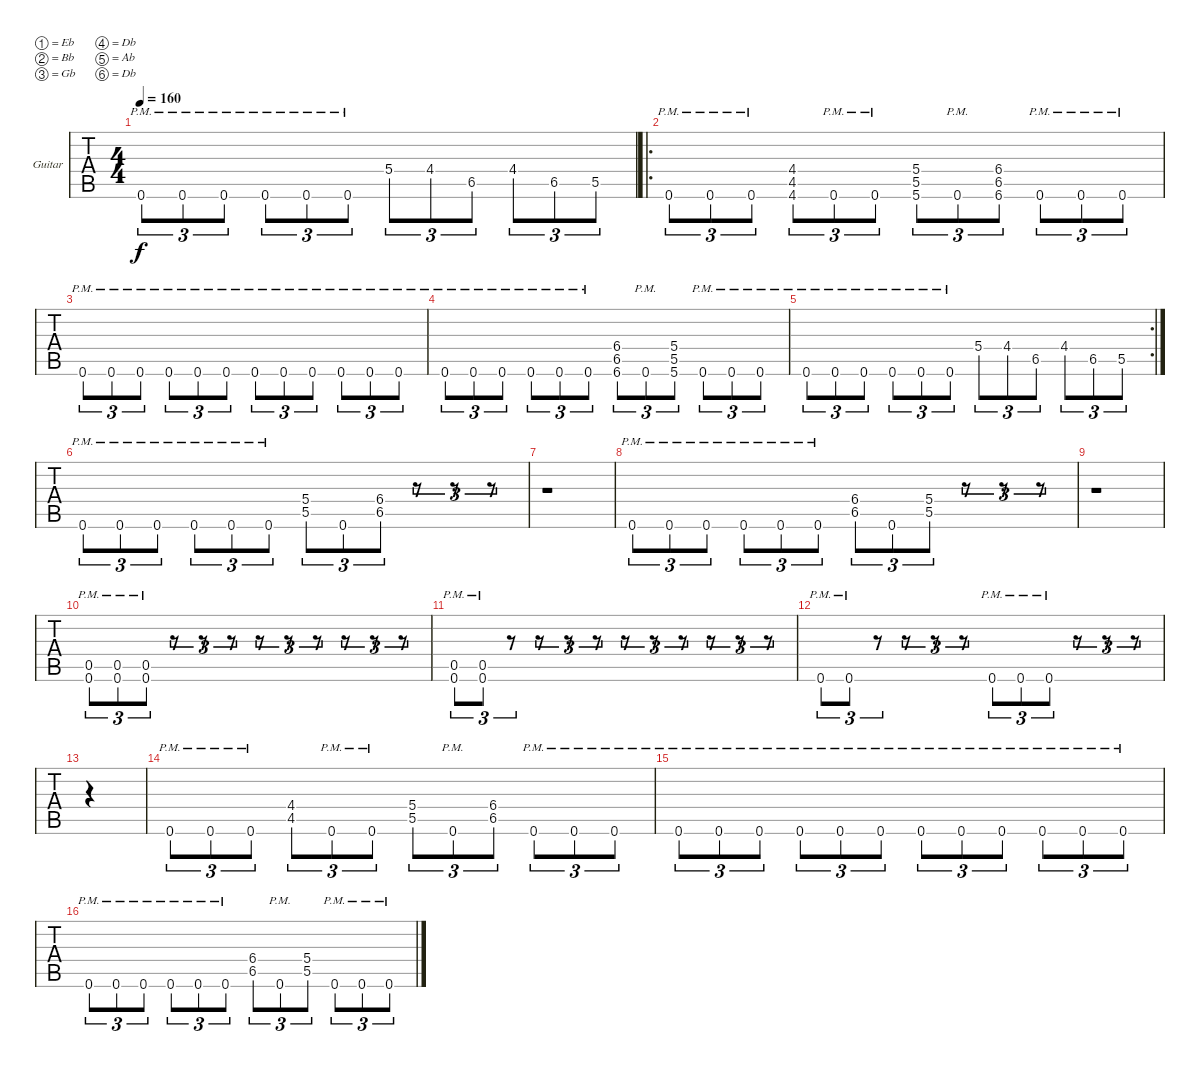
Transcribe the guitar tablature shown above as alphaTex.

\bracketExtendMode groupsimilarinstruments
\firstSystemTrackNameOrientation horizontal
\otherSystemsTrackNameOrientation horizontal
\track ("Sidnei" "Guitar") {instrument distortionguitar}
\staff {tabs}
\tuning (Eb4 Bb3 Gb3 Db3 Ab2 Db2)
\ts (4 4)
\tempo 160
\clef g2
\ks c
0.6{pm acc #}.8{tu (3 2) dy f} 0.6{pm acc #}.8{tu (3 2)} 0.6{pm acc #}.8{tu (3 2)} 0.6{pm acc #}.8{tu (3 2)} 0.6{pm acc #}.8{tu (3 2)} 0.6{pm acc #}.8{tu (3 2)} 5.4{acc #}.8{tu (3 2)} 4.4.8{tu (3 2)} 6.5.8{tu (3 2)} 4.4.8{tu (3 2)} 6.5.8{tu (3 2)} 5.5{acc #}.8{tu (3 2)} |
\ro
0.6{pm acc #}.8{tu (3 2)} 0.6{pm acc #}.8{tu (3 2)} 0.6{pm acc #}.8{tu (3 2)} (4.4 4.5 4.6).8{tu (3 2)} 0.6{pm acc #}.8{tu (3 2)} 0.6{pm acc #}.8{tu (3 2)} (5.4{acc #} 5.5{acc #} 5.6{acc #}).8{tu (3 2)} 0.6{pm acc #}.8{tu (3 2)} (6.4 6.5 6.6).8{tu (3 2)} 0.6{pm acc #}.8{tu (3 2)} 0.6{pm acc #}.8{tu (3 2)} 0.6{pm acc #}.8{tu (3 2)} |
0.6{pm acc #}.8{tu (3 2)} 0.6{pm acc #}.8{tu (3 2)} 0.6{pm acc #}.8{tu (3 2)} 0.6{pm acc #}.8{tu (3 2)} 0.6{pm acc #}.8{tu (3 2)} 0.6{pm acc #}.8{tu (3 2)} 0.6{pm acc #}.8{tu (3 2)} 0.6{pm acc #}.8{tu (3 2)} 0.6{pm acc #}.8{tu (3 2)} 0.6{pm acc #}.8{tu (3 2)} 0.6{pm acc #}.8{tu (3 2)} 0.6{pm acc #}.8{tu (3 2)} |
0.6{pm acc #}.8{tu (3 2)} 0.6{pm acc #}.8{tu (3 2)} 0.6{pm acc #}.8{tu (3 2)} 0.6{pm acc #}.8{tu (3 2)} 0.6{pm acc #}.8{tu (3 2)} 0.6{pm acc #}.8{tu (3 2)} (6.4 6.5 6.6).8{tu (3 2)} 0.6{pm acc #}.8{tu (3 2)} (5.4{acc #} 5.5{acc #} 5.6{acc #}).8{tu (3 2)} 0.6{pm acc #}.8{tu (3 2)} 0.6{pm acc #}.8{tu (3 2)} 0.6{pm acc #}.8{tu (3 2)} |
\rc 2
0.6{pm acc #}.8{tu (3 2)} 0.6{pm acc #}.8{tu (3 2)} 0.6{pm acc #}.8{tu (3 2)} 0.6{pm acc #}.8{tu (3 2)} 0.6{pm acc #}.8{tu (3 2)} 0.6{pm acc #}.8{tu (3 2)} 5.4{acc #}.8{tu (3 2)} 4.4.8{tu (3 2)} 6.5.8{tu (3 2)} 4.4.8{tu (3 2)} 6.5.8{tu (3 2)} 5.5{acc #}.8{tu (3 2)} |
0.6{pm acc #}.8{tu (3 2)} 0.6{pm acc #}.8{tu (3 2)} 0.6{pm acc #}.8{tu (3 2)} 0.6{pm acc #}.8{tu (3 2)} 0.6{pm acc #}.8{tu (3 2)} 0.6{pm acc #}.8{tu (3 2)} (5.4{acc #} 5.5{acc #}).8{tu (3 2)} 0.6{acc #}.8{tu (3 2)} (6.4 6.5).8{tu (3 2)} r.8{tu (3 2)} r.8{tu (3 2)} r.8{tu (3 2)} |
r.1 |
0.6{pm acc #}.8{tu (3 2)} 0.6{pm acc #}.8{tu (3 2)} 0.6{pm acc #}.8{tu (3 2)} 0.6{pm acc #}.8{tu (3 2)} 0.6{pm acc #}.8{tu (3 2)} 0.6{pm acc #}.8{tu (3 2)} (6.4 6.5).8{tu (3 2)} 0.6{acc #}.8{tu (3 2)} (5.4{acc #} 5.5{acc #}).8{tu (3 2)} r.8{tu (3 2)} r.8{tu (3 2)} r.8{tu (3 2)} |
r.1 |
(0.6{pm acc #} 0.5{pm acc #}).8{tu (3 2)} (0.6{pm acc #} 0.5{pm acc #}).8{tu (3 2)} (0.6{pm acc #} 0.5{pm acc #}).8{tu (3 2)} r.8{tu (3 2)} r.8{tu (3 2)} r.8{tu (3 2)} r.8{tu (3 2)} r.8{tu (3 2)} r.8{tu (3 2)} r.8{tu (3 2)} r.8{tu (3 2)} r.8{tu (3 2)} |
(0.6{pm acc #} 0.5{pm acc #}).8{tu (3 2)} (0.6{pm acc #} 0.5{pm acc #}).8{tu (3 2)} r.8{tu (3 2)} r.8{tu (3 2)} r.8{tu (3 2)} r.8{tu (3 2)} r.8{tu (3 2)} r.8{tu (3 2)} r.8{tu (3 2)} r.8{tu (3 2)} r.8{tu (3 2)} r.8{tu (3 2)} |
0.6{pm acc #}.8{tu (3 2)} 0.6{pm acc #}.8{tu (3 2)} r.8{tu (3 2)} r.8{tu (3 2)} r.8{tu (3 2)} r.8{tu (3 2)} 0.6{pm acc #}.8{tu (3 2)} 0.6{pm acc #}.8{tu (3 2)} 0.6{pm acc #}.8{tu (3 2)} r.8{tu (3 2)} r.8{tu (3 2)} r.8{tu (3 2)} |
|
0.6{pm acc #}.8{tu (3 2)} 0.6{pm acc #}.8{tu (3 2)} 0.6{pm acc #}.8{tu (3 2)} (4.4 4.5).8{tu (3 2)} 0.6{pm acc #}.8{tu (3 2)} 0.6{pm acc #}.8{tu (3 2)} (5.4{acc #} 5.5{acc #}).8{tu (3 2)} 0.6{pm acc #}.8{tu (3 2)} (6.4 6.5).8{tu (3 2)} 0.6{pm acc #}.8{tu (3 2)} 0.6{pm acc #}.8{tu (3 2)} 0.6{pm acc #}.8{tu (3 2)} |
0.6{pm acc #}.8{tu (3 2)} 0.6{pm acc #}.8{tu (3 2)} 0.6{pm acc #}.8{tu (3 2)} 0.6{pm acc #}.8{tu (3 2)} 0.6{pm acc #}.8{tu (3 2)} 0.6{pm acc #}.8{tu (3 2)} 0.6{pm acc #}.8{tu (3 2)} 0.6{pm acc #}.8{tu (3 2)} 0.6{pm acc #}.8{tu (3 2)} 0.6{pm acc #}.8{tu (3 2)} 0.6{pm acc #}.8{tu (3 2)} 0.6{pm acc #}.8{tu (3 2)} |
0.6{pm acc #}.8{tu (3 2)} 0.6{pm acc #}.8{tu (3 2)} 0.6{pm acc #}.8{tu (3 2)} 0.6{pm acc #}.8{tu (3 2)} 0.6{pm acc #}.8{tu (3 2)} 0.6{pm acc #}.8{tu (3 2)} (6.4 6.5).8{tu (3 2)} 0.6{pm acc #}.8{tu (3 2)} (5.4{acc #} 5.5{acc #}).8{tu (3 2)} 0.6{pm acc #}.8{tu (3 2)} 0.6{pm acc #}.8{tu (3 2)} 0.6{pm acc #}.8{tu (3 2)}
